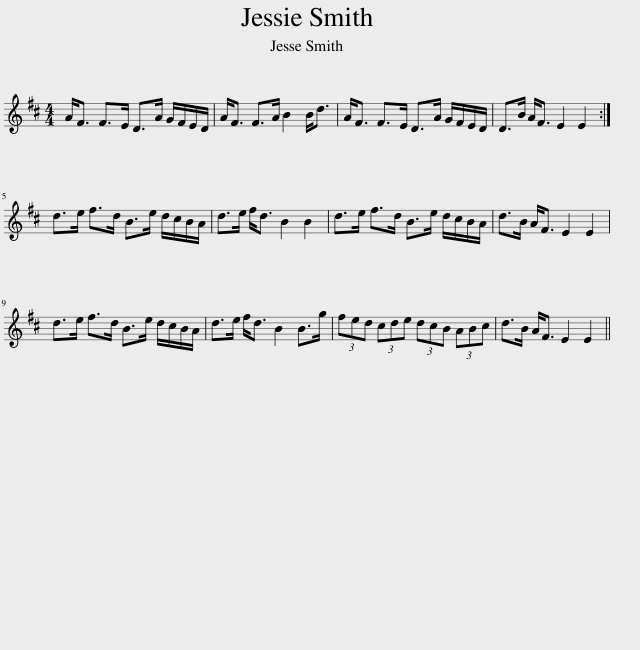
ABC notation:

X:1
L:1/8
M:4/4
I:linebreak $
K:D
V:1 treble
V:1
 A<F F>E D>A G/F/E/D/ | A<F F>A B2 B<d | A<F F>E D>A G/F/E/D/ | D>B A<F E2 E2 :|$ d>e f>d B>e d/c/B/A/ | %5
 d>e f<d B2 B2 | d>e f>d B>e d/c/B/A/ | d>B A<F E2 E2 |$ d>e f>d B>e d/c/B/A/ | d>e f<d B2 B>g | %10
 (3fed (3cde (3dcB (3ABc | d>B A<F E2 E2 || %12
